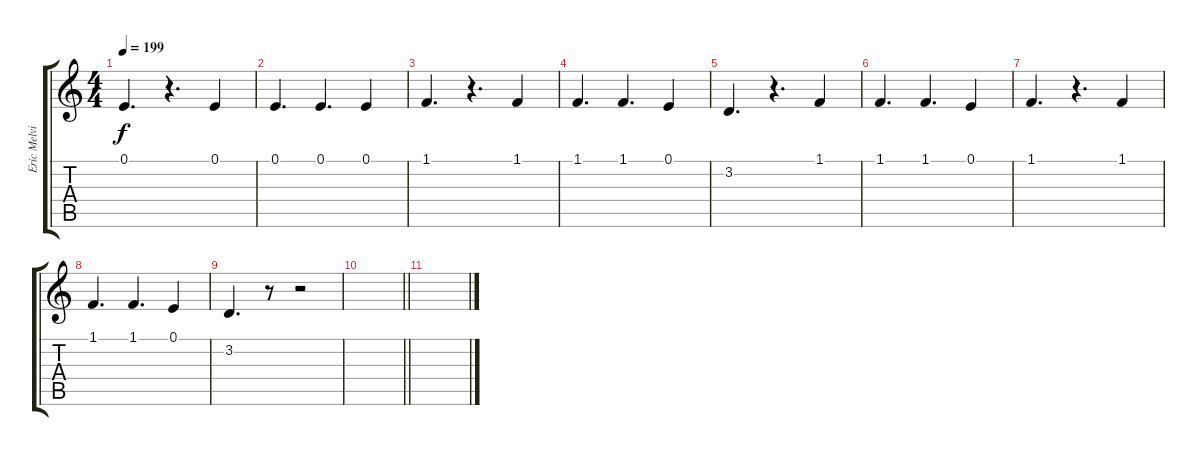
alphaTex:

\track ("Eric Melvin" "Eric Melvi") {instrument tenorsax}
\staff {score tabs}
\tuning (E4 B3 G3 D3 A2 E2) {hide}
\ts (4 4)
\tempo 199
\clef g2
\ks c
0.1.4{d dy f} r.4{d} 0.1.4 |
0.1.4{d} 0.1.4{d} 0.1.4 |
1.1.4{d} r.4{d} 1.1.4 |
1.1.4{d} 1.1.4{d} 0.1.4 |
3.2.4{d} r.4{d} 1.1.4 |
1.1.4{d} 1.1.4{d} 0.1.4 |
1.1.4{d} r.4{d} 1.1.4 |
1.1.4{d} 1.1.4{d} 0.1.4 |
3.2.4{d} r.8 r.2 |
\barLineRight lightlight
|
\section ("" "")
